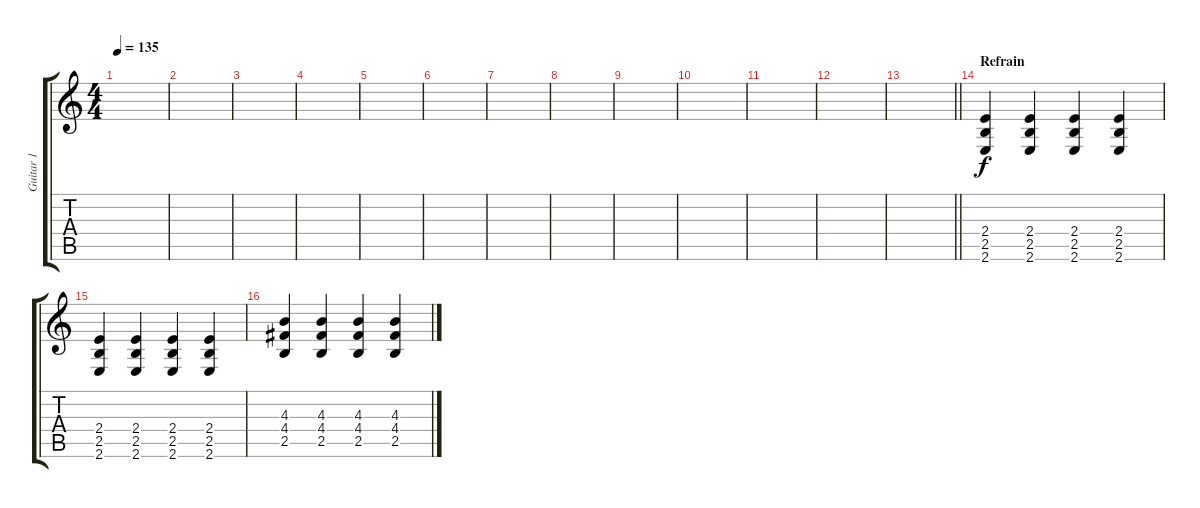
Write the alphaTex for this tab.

\track ("Guitar 1" "Guitar 1") {instrument distortionguitar}
\staff {score tabs}
\tuning (E4 B3 G3 D3 A2 D2) {hide}
\ts (4 4)
\tempo 135
\clef g2
\ks c
|
|
|
|
|
|
|
|
|
|
|
|
\barLineRight lightlight
|
\section ("" "Refrain")
(2.4 2.5 2.6).4 (2.4 2.5 2.6).4 (2.4 2.5 2.6).4 (2.4 2.5 2.6).4 |
(2.4 2.5 2.6).4 (2.4 2.5 2.6).4 (2.4 2.5 2.6).4 (2.4 2.5 2.6).4 |
(4.3 4.4 2.5).4 (4.3 4.4 2.5).4 (4.3 4.4 2.5).4 (4.3 4.4 2.5).4
